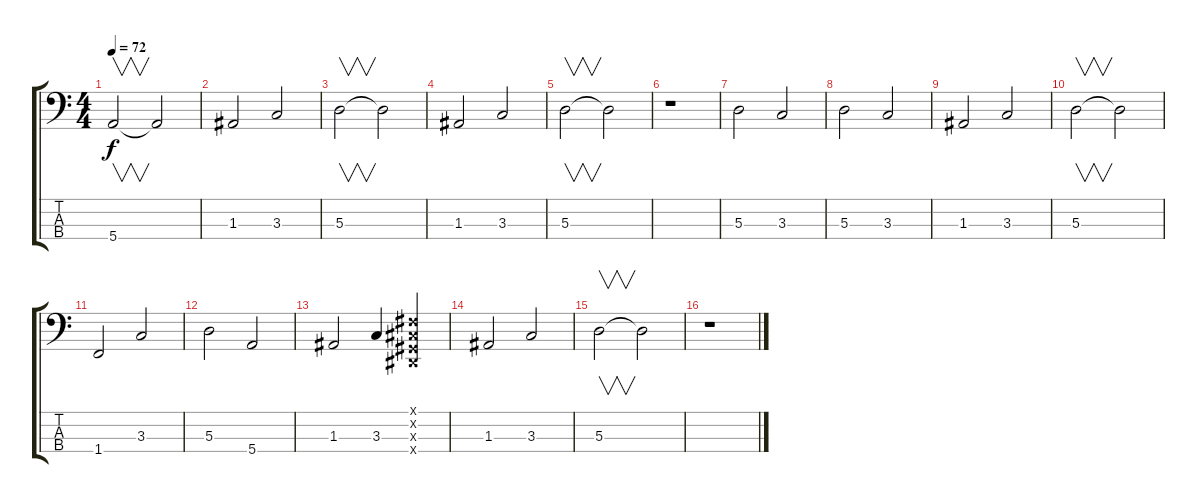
\track "" {instrument electricbassfinger}
\staff {score tabs}
\tuning (G2 D2 A1 E1) {hide}
\ts (4 4)
\tempo 72
\clef f4
\ks c
5.4.2{v dy f} 5.4{t}.2 |
1.3.2 3.3.2 |
5.3.2{v} 5.3{t}.2 |
1.3.2 3.3.2 |
5.3.2{v} 5.3{t}.2 |
r.1 |
5.3.2 3.3.2 |
5.3.2 3.3.2 |
1.3.2 3.3.2 |
5.3.2{v} 5.3{t}.2 |
1.4.2 3.3.2 |
5.3.2 5.4.2 |
1.3.2 3.3.4 (-1.1{x} -1.2{x} -1.3{x} -1.4{x}).4 |
1.3.2 3.3.2 |
5.3.2{v} 5.3{t}.2 |
r.1
